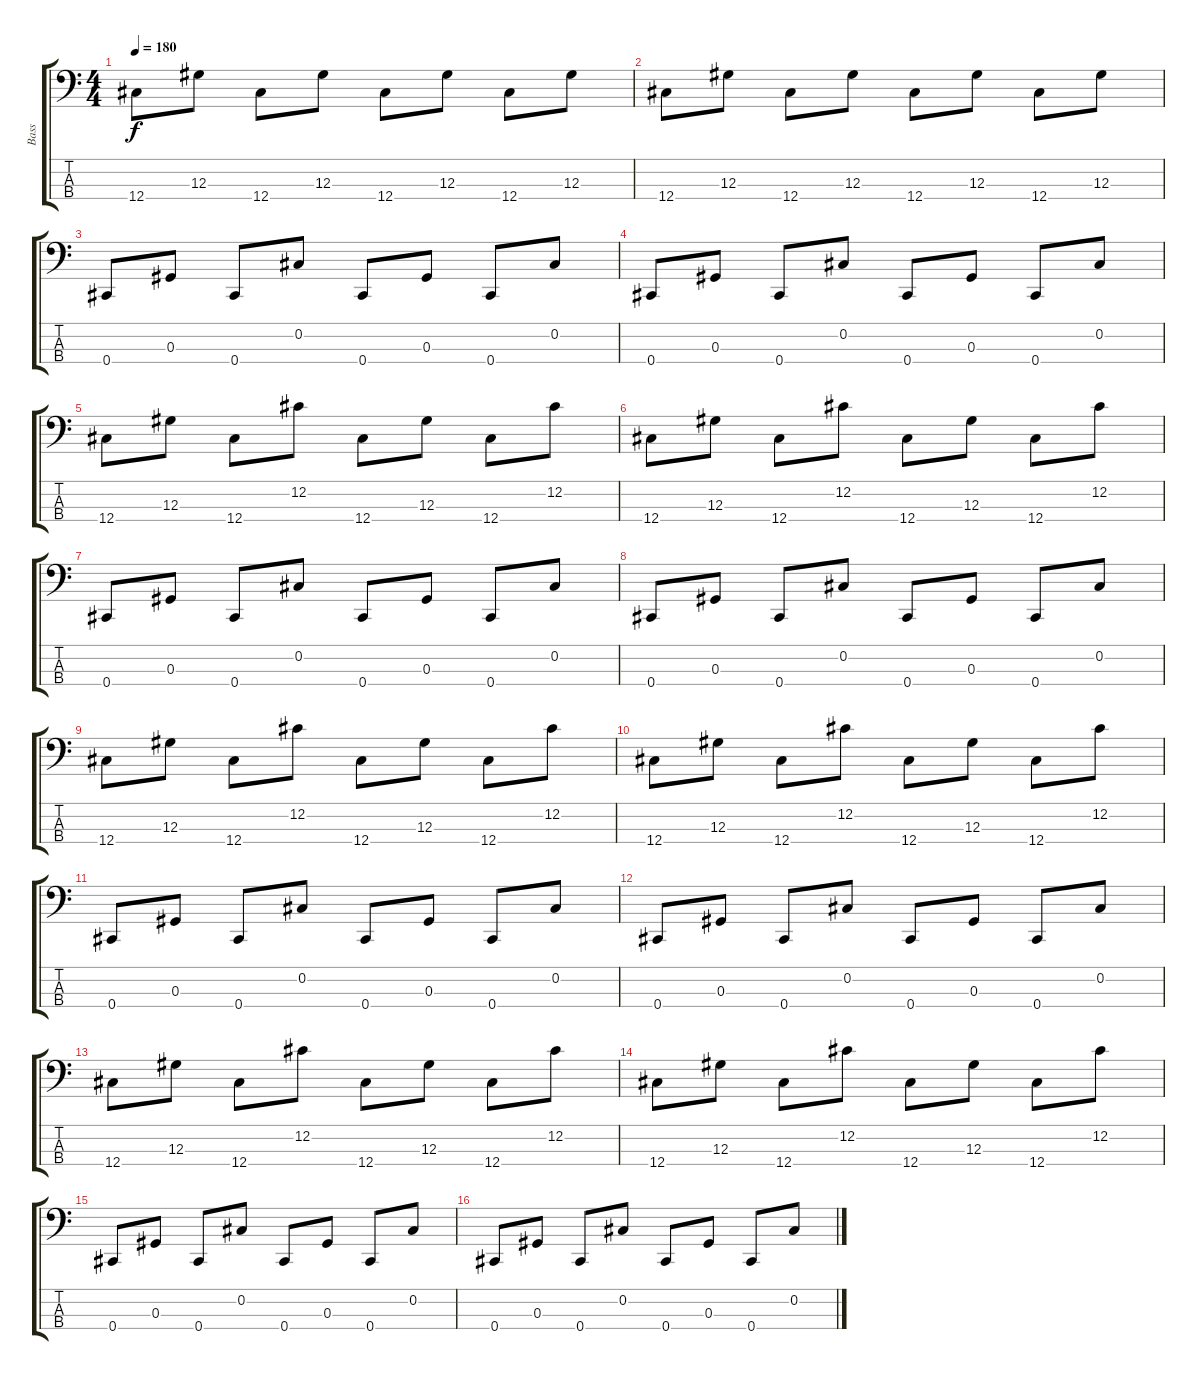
\track ("Bass" "Bass") {instrument electricbassfinger}
\staff {score tabs}
\tuning (Gb2 Db2 Ab1 Db1) {hide}
\ts (4 4)
\tempo 180
\clef f4
\ks c
12.4.8{dy f} 12.3.8 12.4.8 12.3.8 12.4.8 12.3.8 12.4.8 12.3.8 |
12.4.8 12.3.8 12.4.8 12.3.8 12.4.8 12.3.8 12.4.8 12.3.8 |
0.4.8 0.3.8 0.4.8 0.2.8 0.4.8 0.3.8 0.4.8 0.2.8 |
0.4.8 0.3.8 0.4.8 0.2.8 0.4.8 0.3.8 0.4.8 0.2.8 |
12.4.8 12.3.8 12.4.8 12.2.8 12.4.8 12.3.8 12.4.8 12.2.8 |
12.4.8 12.3.8 12.4.8 12.2.8 12.4.8 12.3.8 12.4.8 12.2.8 |
0.4.8 0.3.8 0.4.8 0.2.8 0.4.8 0.3.8 0.4.8 0.2.8 |
0.4.8 0.3.8 0.4.8 0.2.8 0.4.8 0.3.8 0.4.8 0.2.8 |
12.4.8 12.3.8 12.4.8 12.2.8 12.4.8 12.3.8 12.4.8 12.2.8 |
12.4.8 12.3.8 12.4.8 12.2.8 12.4.8 12.3.8 12.4.8 12.2.8 |
0.4.8 0.3.8 0.4.8 0.2.8 0.4.8 0.3.8 0.4.8 0.2.8 |
0.4.8 0.3.8 0.4.8 0.2.8 0.4.8 0.3.8 0.4.8 0.2.8 |
12.4.8 12.3.8 12.4.8 12.2.8 12.4.8 12.3.8 12.4.8 12.2.8 |
12.4.8 12.3.8 12.4.8 12.2.8 12.4.8 12.3.8 12.4.8 12.2.8 |
0.4.8 0.3.8 0.4.8 0.2.8 0.4.8 0.3.8 0.4.8 0.2.8 |
0.4.8 0.3.8 0.4.8 0.2.8 0.4.8 0.3.8 0.4.8 0.2.8
